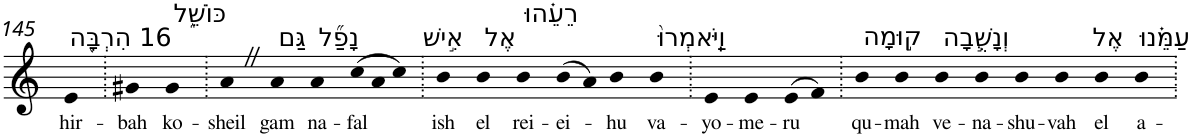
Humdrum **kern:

**kern	**text
*part1	*part1
*staff1	*staff1
*I"Piano	*
*I'Pno	*
!!LO:PB:g=z
*clefG2	*
*k[]	*
=145	=145
!LO:TX:a:t=16 הִרְבָּ֖ה	!
!	!LO:LY:b
4e	hir-
=146.	=146.
!	!LO:LY:b
4g#X	-bah
!LO:TX:a:t=כּוֹשֵׁ֑ל	!
!	!LO:LY:b
4g#	ko-
=147.	=147.
!	!LO:LY:b
4aZ	-sheil
!LO:TX:a:t=גַּם	!
!	!LO:LY:b
4a	gam
!LO:TX:a:t=נָפַ֞ל	!
!	!LO:LY:b
4a	na-
*Xtuplet	*
!	!LO:LY:b
(>12cc	-fal
12a	.
12cc)	.
=148.	=148.
!LO:TX:a:t=אִ֣ישׁ	!
!	!LO:LY:b
4b	ish
!LO:TX:a:t=אֶל	!
!	!LO:LY:b
4b	el
!LO:TX:a:t=רֵעֵ֗הוּ	!
!	!LO:LY:b
4b	rei-
!	!LO:LY:b
(>8b	-ei-
8a)	.
!	!LO:LY:b
4b	-hu
!LO:TX:a:t=וַיֹּֽאמְרוּ֙	!
!	!LO:LY:b
4b	va-
=149.	=149.
!	!LO:LY:b
4e	-yo-
!	!LO:LY:b
4e	-me-
!	!LO:LY:b
(>8e	-ru
8f)	.
=150.	=150.
!LO:TX:a:t=ק֣וּמָה	!
!	!LO:LY:b
4b	qu-
!	!LO:LY:b
4b	-mah
!LO:TX:a:t=וְנָשֻׁ֣בָה	!
!	!LO:LY:b
4b	ve-
!	!LO:LY:b
4b	-na-
!	!LO:LY:b
4b	-shu-
!	!LO:LY:b
4b	-vah
!LO:TX:a:t=אֶל	!
!	!LO:LY:b
4b	el
!LO:TX:a:t=עַמֵּ֗נוּ	!
!	!LO:LY:b
4b	a-
=.	=.
*-	*-
